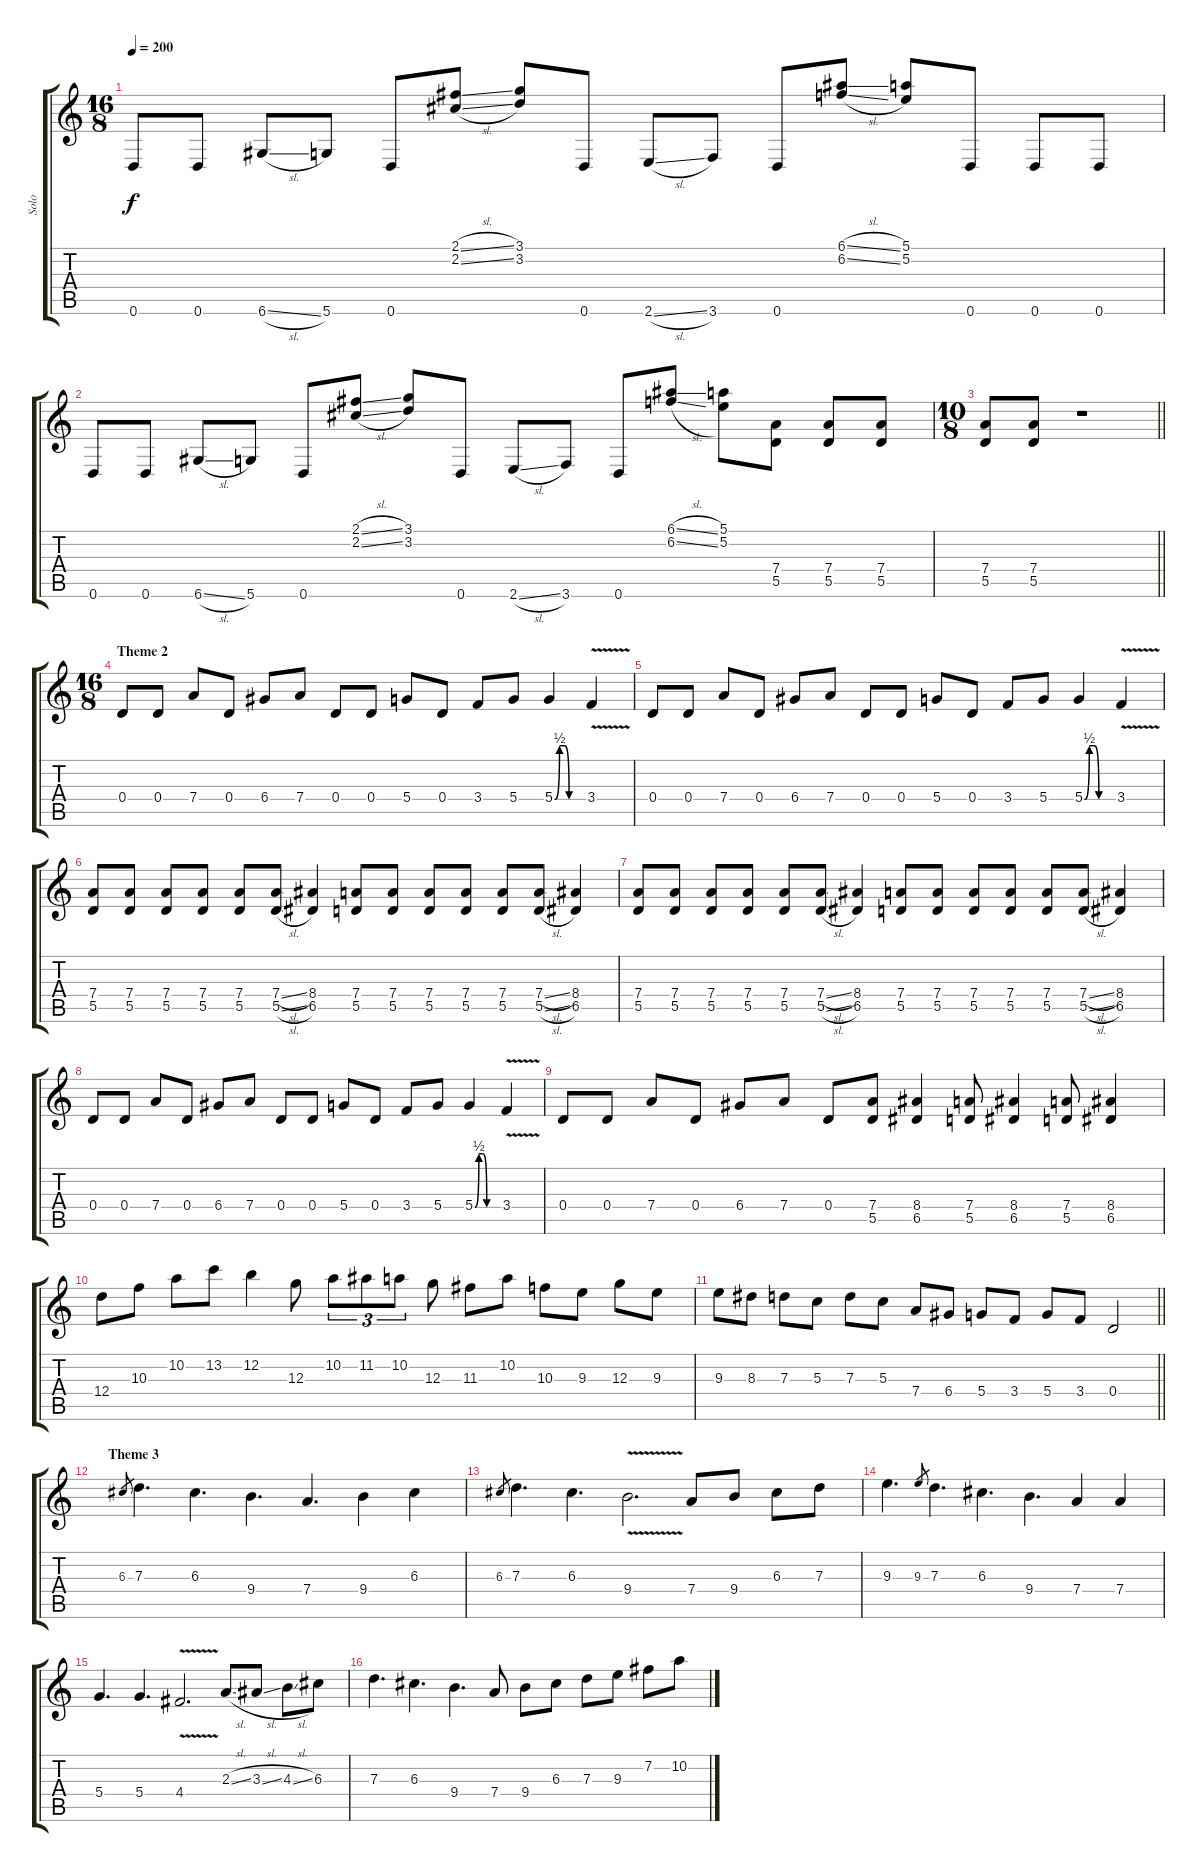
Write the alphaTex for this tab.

\track ("Solo" "Solo") {instrument distortionguitar}
\staff {score tabs}
\tuning (E4 B3 G3 D3 A2 D2) {hide}
\ts (16 8)
\tempo 200
\clef g2
\ks c
0.6.8{dy f} 0.6.8 6.6{sl}.8 5.6.8 0.6.8 (2.1{sl} 2.2{sl}).8 (3.1 3.2).8 0.6.8 2.6{sl}.8 3.6.8 0.6.8 (6.1{sl} 6.2{sl}).8 (5.1 5.2).8 0.6.8 0.6.8 0.6.8 |
0.6.8 0.6.8 6.6{sl}.8 5.6.8 0.6.8 (2.1{sl} 2.2{sl}).8 (3.1 3.2).8 0.6.8 2.6{sl}.8 3.6.8 0.6.8 (6.1{sl} 6.2{sl}).8 (5.1 5.2).8 (7.4 5.5).8 (7.4 5.5).8 (7.4 5.5).8 |
\ts (10 8)
\barLineRight lightlight
(7.4 5.5).8 (7.4 5.5).8 r.1 |
\ts (16 8)
\section ("" "Theme 2")
0.4.8 0.4.8 7.4.8 0.4.8 6.4.8 7.4.8 0.4.8 0.4.8 5.4.8 0.4.8 3.4.8 5.4.8 5.4{be (custom 0 0 10 2 20 2 30 0 60 0)}.4 3.4{v}.4 |
0.4.8 0.4.8 7.4.8 0.4.8 6.4.8 7.4.8 0.4.8 0.4.8 5.4.8 0.4.8 3.4.8 5.4.8 5.4{be (custom 0 0 10 2 20 2 30 0 60 0)}.4 3.4{v}.4 |
(7.4 5.5).8 (7.4 5.5).8 (7.4 5.5).8 (7.4 5.5).8 (7.4 5.5).8 (7.4{sl} 5.5{sl}).8 (8.4 6.5).4 (7.4 5.5).8 (7.4 5.5).8 (7.4 5.5).8 (7.4 5.5).8 (7.4 5.5).8 (7.4{sl} 5.5{sl}).8 (8.4 6.5).4 |
(7.4 5.5).8 (7.4 5.5).8 (7.4 5.5).8 (7.4 5.5).8 (7.4 5.5).8 (7.4{sl} 5.5{sl}).8 (8.4 6.5).4 (7.4 5.5).8 (7.4 5.5).8 (7.4 5.5).8 (7.4 5.5).8 (7.4 5.5).8 (7.4{sl} 5.5{sl}).8 (8.4 6.5).4 |
0.4.8 0.4.8 7.4.8 0.4.8 6.4.8 7.4.8 0.4.8 0.4.8 5.4.8 0.4.8 3.4.8 5.4.8 5.4{be (custom 0 0 10 2 20 2 30 0 60 0)}.4 3.4{v}.4 |
0.4.8 0.4.8 7.4.8 0.4.8 6.4.8 7.4.8 0.4.8 (7.4 5.5).8 (8.4 6.5).4 (7.4 5.5).8 (8.4 6.5).4 (7.4 5.5).8 (8.4 6.5).4 |
12.4.8 10.3.8 10.2.8 13.2.8 12.2.4 12.3.8 10.2.8{tu (3 2)} 11.2.8{tu (3 2)} 10.2.8{tu (3 2)} 12.3.8 11.3.8 10.2.8 10.3.8 9.3.8 12.3.8 9.3.8 |
\barLineRight lightlight
9.3.8 8.3.8 7.3.8 5.3.8 7.3.8 5.3.8 7.4.8 6.4.8 5.4.8 3.4.8 5.4.8 3.4.8 0.4.2 |
\section ("" "Theme 3")
6.3.8{gr} 7.3.4{d} 6.3.4{d} 9.4.4{d} 7.4.4{d} 9.4.4 6.3.4 |
6.3.8{gr} 7.3.4{d} 6.3.4{d} 9.4{v}.2{d} 7.4.8 9.4.8 6.3.8 7.3.8 |
9.3.4{d} 9.3.8{gr} 7.3.4{d} 6.3.4{d} 9.4.4{d} 7.4.4 7.4.4 |
5.4.4{d} 5.4.4{d} 4.4{v}.2{d} 2.3{sl}.8 3.3{sl}.8 4.3{sl}.8 6.3.8 |
7.3.4{d} 6.3.4{d} 9.4.4{d} 7.4.8 9.4.8 6.3.8 7.3.8 9.3.8 7.2.8 10.2.8
